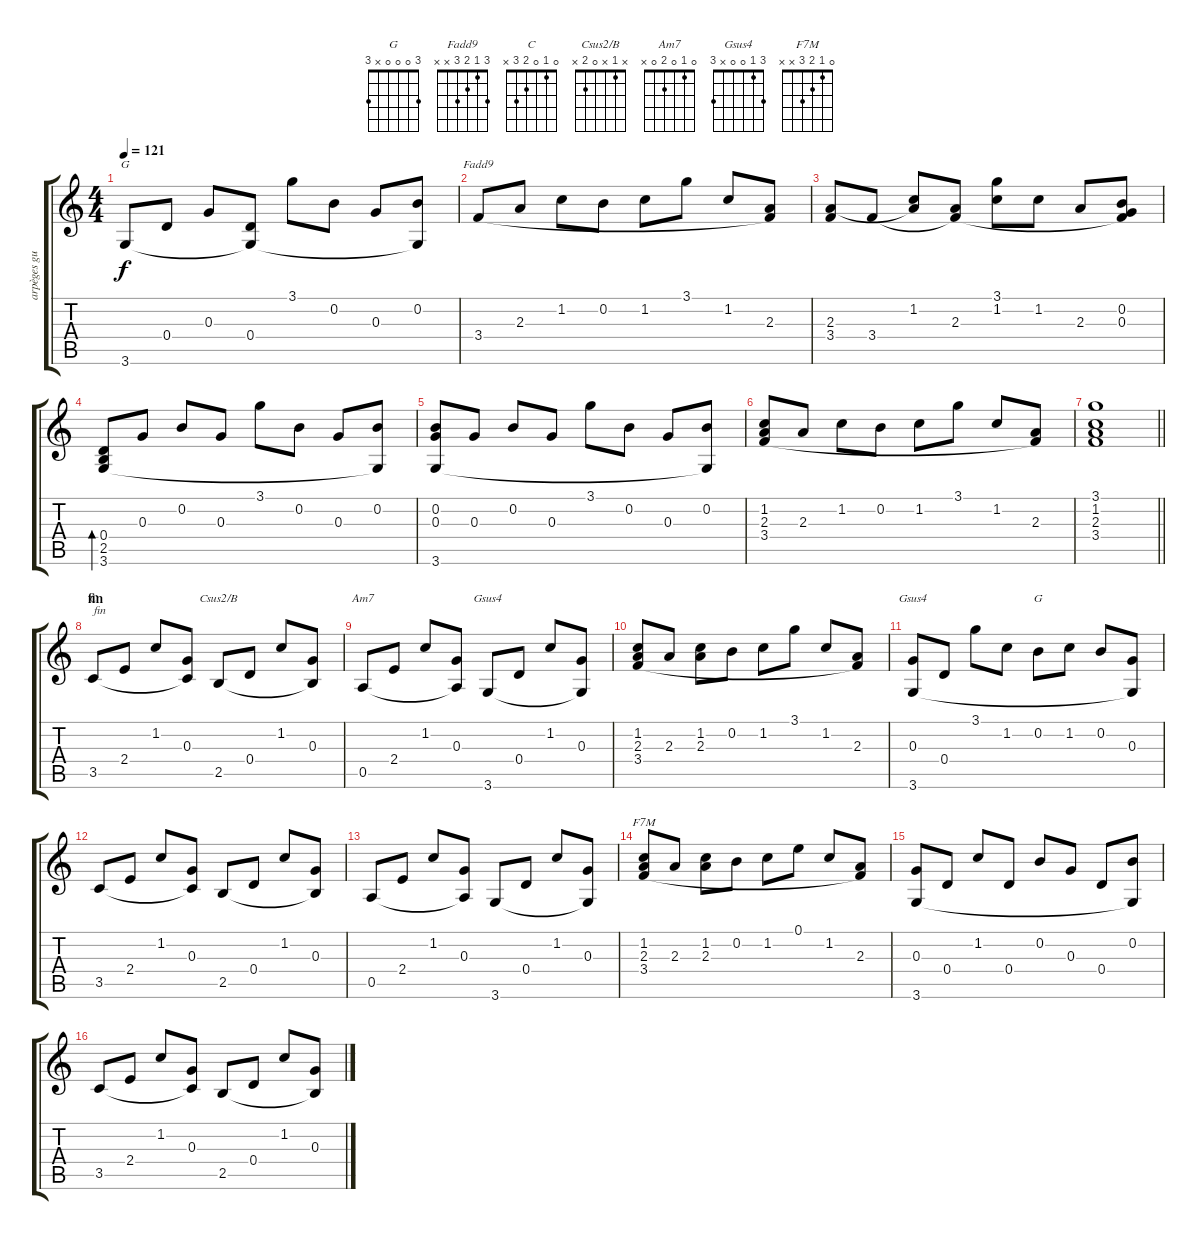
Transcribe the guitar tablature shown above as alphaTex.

\track ("arpèges guitare" "arpèges gu") {instrument acousticguitarsteel}
\staff {score tabs}
\tuning (E4 B3 G3 D3 A2 E2) {hide}
\chord ("G" 3 0 0 0 2 3)
\chord ("Fadd9" 3 1 2 3 x x)
\chord ("C" 0 1 0 2 3 x)
\chord ("Csus2/B" x 1 x 0 2 x)
\chord ("Am7" 0 1 0 2 0 x)
\chord ("Gsus4" x 1 0 0 x 3)
\chord ("Gsus4" 3 1 0 0 x 3)
\chord ("G" 3 0 0 0 x 3)
\chord ("F7M" 0 1 2 3 x x)
\ts (4 4)
\tempo 121
\clef g2
\ks c
3.6.8{ch "G" dy f} 0.4.8 0.3.8 (0.4 3.6{t}).8 3.1.8 0.2.8 0.3.8 (0.2 3.6{t}).8 |
3.4.8{ch "Fadd9"} 2.3.8 1.2.8 0.2.8 1.2.8 3.1.8 1.2.8 (2.3 3.4{t}).8 |
(2.3 3.4).8 3.4.8 (1.2 2.3{t}).8 (2.3 3.4{t}).8 (3.1 1.2).8 1.2.8 2.3.8 (0.2 0.3 3.4{t}).8 |
(0.4 2.5 3.6).8{bd 120} 0.3.8 0.2.8 0.3.8 3.1.8 0.2.8 0.3.8 (0.2 3.6{t}).8 |
(0.2 0.3 3.6).8 0.3.8 0.2.8 0.3.8 3.1.8 0.2.8 0.3.8 (0.2 3.6{t}).8 |
(1.2 2.3 3.4).8 2.3.8 1.2.8 0.2.8 1.2.8 3.1.8 1.2.8 (2.3 3.4{t}).8 |
\barLineRight lightlight
(3.1 1.2 2.3 3.4).1 |
\section ("" "fin")
3.5.8{ch "C" txt "fin"} 2.4.8 1.2.8 (0.3 3.5{t}).8 2.5.8{ch "Csus2/B"} 0.4.8 1.2.8 (0.3 2.5{t}).8 |
0.5.8{ch "Am7"} 2.4.8 1.2.8 (0.3 0.5{t}).8 3.6.8{ch "Gsus4"} 0.4.8 1.2.8 (0.3 3.6{t}).8 |
(1.2 2.3 3.4).8 2.3.8 (1.2 2.3).8 0.2.8 1.2.8 3.1.8 1.2.8 (2.3 3.4{t}).8 |
(0.3 3.6).8{ch "Gsus4"} 0.4.8 3.1.8 1.2.8 0.2.8{ch "G"} 1.2.8 0.2.8 (0.3 3.6{t}).8 |
3.5.8 2.4.8 1.2.8 (0.3 3.5{t}).8 2.5.8 0.4.8 1.2.8 (0.3 2.5{t}).8 |
0.5.8 2.4.8 1.2.8 (0.3 0.5{t}).8 3.6.8 0.4.8 1.2.8 (0.3 3.6{t}).8 |
(1.2 2.3 3.4).8{ch "F7M"} 2.3.8 (1.2 2.3).8 0.2.8 1.2.8 0.1.8 1.2.8 (2.3 3.4{t}).8 |
(0.3 3.6).8 0.4.8 1.2.8 0.4.8 0.2.8 0.3.8 0.4.8 (0.2 3.6{t}).8 |
3.5.8 2.4.8 1.2.8 (0.3 3.5{t}).8 2.5.8 0.4.8 1.2.8 (0.3 2.5{t}).8
